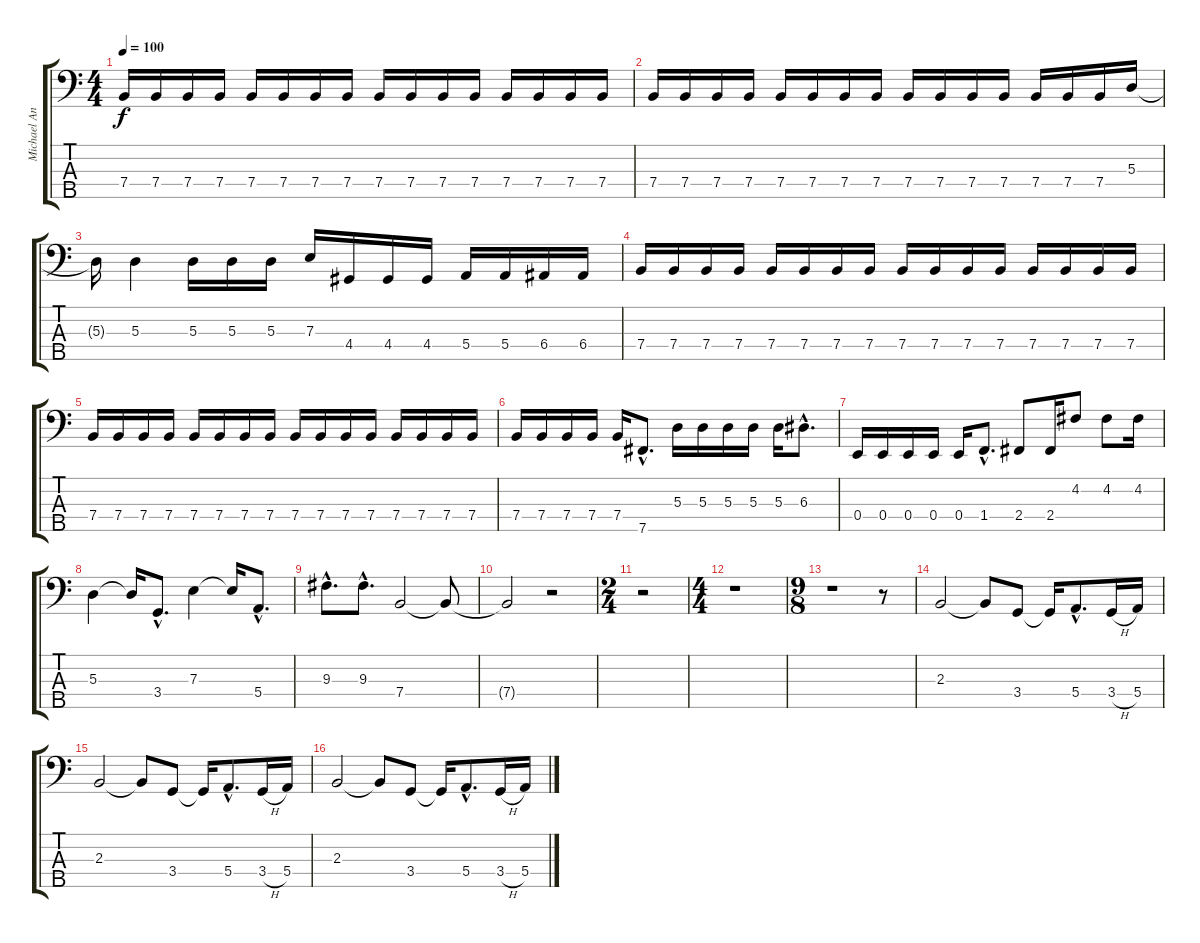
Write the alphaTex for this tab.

\track ("Michael Anthony" "Michael An") {instrument electricbassfinger}
\staff {score tabs}
\tuning (G2 D2 A1 E1 B0) {hide}
\ts (4 4)
\tempo 100
\clef f4
\ks c
7.4.16{dy f} 7.4.16 7.4.16 7.4.16 7.4.16 7.4.16 7.4.16 7.4.16 7.4.16 7.4.16 7.4.16 7.4.16 7.4.16 7.4.16 7.4.16 7.4.16 |
7.4.16 7.4.16 7.4.16 7.4.16 7.4.16 7.4.16 7.4.16 7.4.16 7.4.16 7.4.16 7.4.16 7.4.16 7.4.16 7.4.16 7.4.16 5.3.16 |
5.3{t}.16 5.3.4 5.3.16 5.3.16 5.3.16 7.3.16 4.4.16 4.4.16 4.4.16 5.4.16 5.4.16 6.4.16 6.4.16 |
7.4.16 7.4.16 7.4.16 7.4.16 7.4.16 7.4.16 7.4.16 7.4.16 7.4.16 7.4.16 7.4.16 7.4.16 7.4.16 7.4.16 7.4.16 7.4.16 |
7.4.16 7.4.16 7.4.16 7.4.16 7.4.16 7.4.16 7.4.16 7.4.16 7.4.16 7.4.16 7.4.16 7.4.16 7.4.16 7.4.16 7.4.16 7.4.16 |
7.4.16 7.4.16 7.4.16 7.4.16 7.4.16 7.5{hac}.8{d} 5.3.16 5.3.16 5.3.16 5.3.16 5.3.16 6.3{hac}.8{d} |
0.4.16 0.4.16 0.4.16 0.4.16 0.4.16 1.4{hac}.8{d} 2.4.8 2.4.16 4.2.8 4.2.8 4.2.16 |
5.3.4 5.3{t}.16 3.4{hac}.8{d} 7.3.4 7.3{t}.16 5.4{hac}.8{d} |
9.3{hac}.8{d} 9.3{hac}.8{d} 7.4.2 7.4{t}.8 |
7.4{t}.2 r.2 |
\ts (2 4)
r.2 |
\ts (4 4)
r.1 |
\ts (9 8)
r.1 r.8 |
2.3.2 2.3{t}.8 3.4.8 3.4{t}.16 5.4{hac}.8{d} 3.4{h}.16 5.4.16 |
2.3.2 2.3{t}.8 3.4.8 3.4{t}.16 5.4{hac}.8{d} 3.4{h}.16 5.4.16 |
2.3.2 2.3{t}.8 3.4.8 3.4{t}.16 5.4{hac}.8{d} 3.4{h}.16 5.4.16
